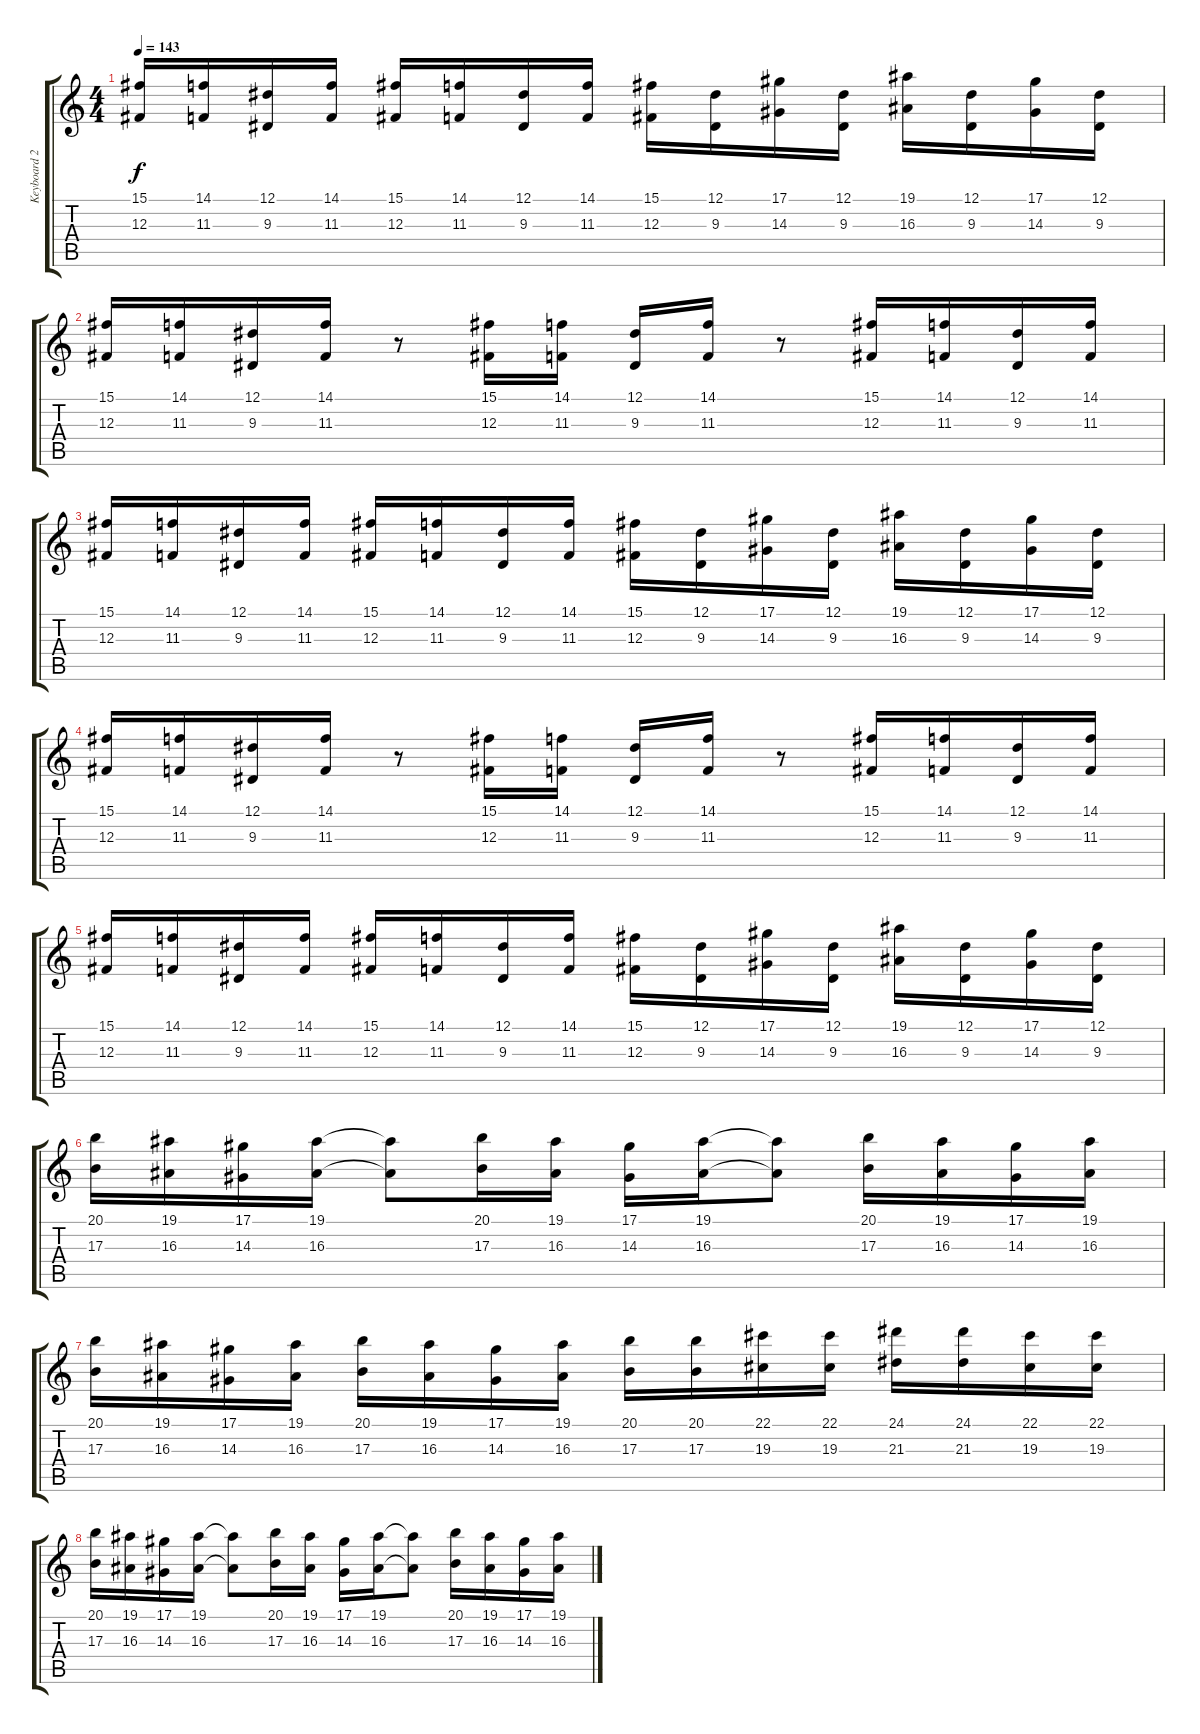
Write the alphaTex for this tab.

\track ("Keyboard 2" "Keyboard 2") {instrument stringensemble1}
\staff {score tabs}
\tuning (Eb4 Bb3 Gb3 Db3 Ab2 Eb2) {hide}
\ts (4 4)
\tempo 143
\clef g2
\ks c
(15.1 12.3).16{dy f} (14.1 11.3).16 (12.1 9.3).16 (14.1 11.3).16 (15.1 12.3).16 (14.1 11.3).16 (12.1 9.3).16 (14.1 11.3).16 (15.1 12.3).16 (12.1 9.3).16 (17.1 14.3).16 (12.1 9.3).16 (19.1 16.3).16 (12.1 9.3).16 (17.1 14.3).16 (12.1 9.3).16 |
(15.1 12.3).16 (14.1 11.3).16 (12.1 9.3).16 (14.1 11.3).16 r.8 (15.1 12.3).16 (14.1 11.3).16 (12.1 9.3).16 (14.1 11.3).16 r.8 (15.1 12.3).16 (14.1 11.3).16 (12.1 9.3).16 (14.1 11.3).16 |
(15.1 12.3).16 (14.1 11.3).16 (12.1 9.3).16 (14.1 11.3).16 (15.1 12.3).16 (14.1 11.3).16 (12.1 9.3).16 (14.1 11.3).16 (15.1 12.3).16 (12.1 9.3).16 (17.1 14.3).16 (12.1 9.3).16 (19.1 16.3).16 (12.1 9.3).16 (17.1 14.3).16 (12.1 9.3).16 |
(15.1 12.3).16 (14.1 11.3).16 (12.1 9.3).16 (14.1 11.3).16 r.8 (15.1 12.3).16 (14.1 11.3).16 (12.1 9.3).16 (14.1 11.3).16 r.8 (15.1 12.3).16 (14.1 11.3).16 (12.1 9.3).16 (14.1 11.3).16 |
(15.1 12.3).16 (14.1 11.3).16 (12.1 9.3).16 (14.1 11.3).16 (15.1 12.3).16 (14.1 11.3).16 (12.1 9.3).16 (14.1 11.3).16 (15.1 12.3).16 (12.1 9.3).16 (17.1 14.3).16 (12.1 9.3).16 (19.1 16.3).16 (12.1 9.3).16 (17.1 14.3).16 (12.1 9.3).16 |
\section ("" "")
(20.1 17.3).16 (19.1 16.3).16 (17.1 14.3).16 (19.1 16.3).16 (19.1{t} 16.3{t}).8 (20.1 17.3).16 (19.1 16.3).16 (17.1 14.3).16 (19.1 16.3).16 (19.1{t} 16.3{t}).8 (20.1 17.3).16 (19.1 16.3).16 (17.1 14.3).16 (19.1 16.3).16 |
(20.1 17.3).16 (19.1 16.3).16 (17.1 14.3).16 (19.1 16.3).16 (20.1 17.3).16 (19.1 16.3).16 (17.1 14.3).16 (19.1 16.3).16 (20.1 17.3).16 (20.1 17.3).16 (22.1 19.3).16 (22.1 19.3).16 (24.1 21.3).16 (24.1 21.3).16 (22.1 19.3).16 (22.1 19.3).16 |
(20.1 17.3).16 (19.1 16.3).16 (17.1 14.3).16 (19.1 16.3).16 (19.1{t} 16.3{t}).8 (20.1 17.3).16 (19.1 16.3).16 (17.1 14.3).16 (19.1 16.3).16 (19.1{t} 16.3{t}).8 (20.1 17.3).16 (19.1 16.3).16 (17.1 14.3).16 (19.1 16.3).16
